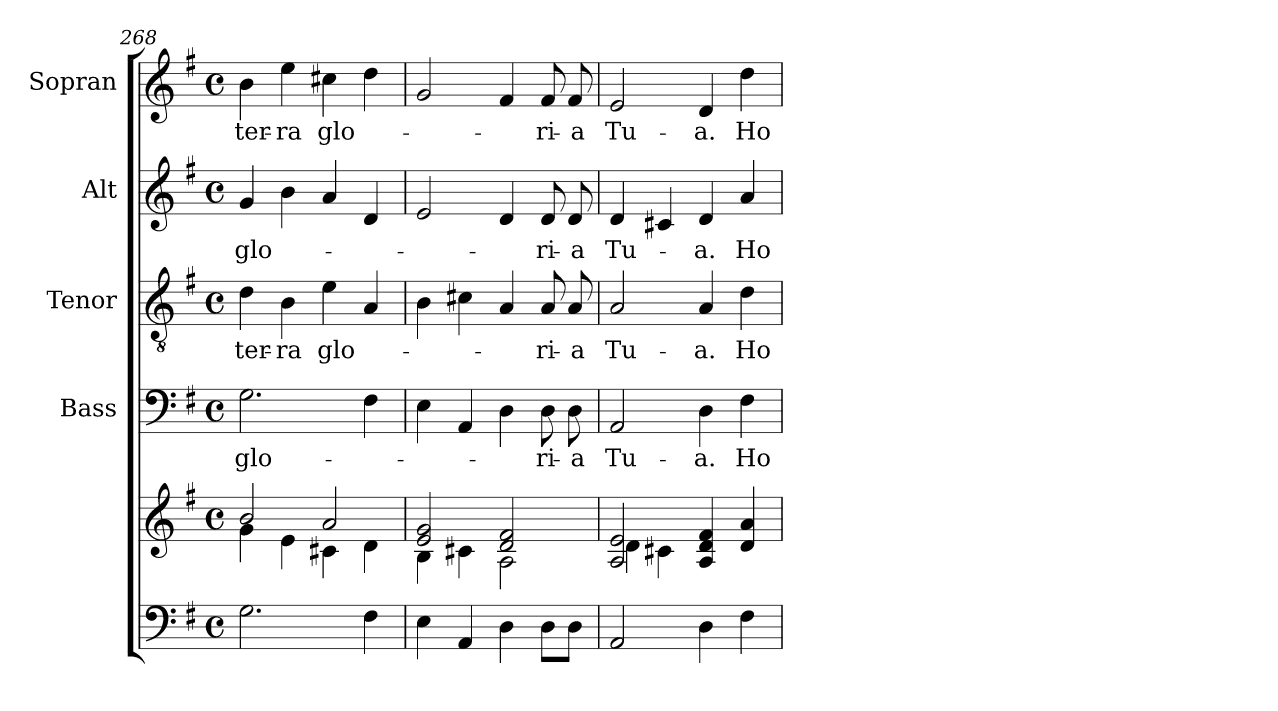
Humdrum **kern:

**kern	**kern	**kern	**text	**kern	**text	**kern	**text	**kern	**text
*part5	*part5	*part4	*part4	*part3	*part3	*part2	*part2	*part1	*part1
*staff6	*staff5	*staff4	*staff4	*staff3	*staff3	*staff2	*staff2	*staff1	*staff1
*	*	*I"Bass	*	*I"Tenor	*	*I"Alt	*	*I"Sopran	*
*	*	*I'B.	*	*I'T.	*	*I'A.	*	*I'S.	*
*clefF4	*clefG2	*clefF4	*	*clefGv2	*	*clefG2	*	*clefG2	*
*k[f#]	*k[f#]	*k[f#]	*	*k[f#]	*	*k[f#]	*	*k[f#]	*
*G:	*G:	*G:	*	*G:	*	*G:	*	*G:	*
*M4/4	*M4/4	*M4/4	*	*M4/4	*	*M4/4	*	*M4/4	*
*met(c)	*met(c)	*met(c)	*	*met(c)	*	*met(c)	*	*met(c)	*
=268	=268	=268	=268	=268	=268	=268	=268	=268	=268
*	*^	*	*	*	*	*	*	*	*
!	!	!	!	!LO:LY:b	!	!LO:LY:b	!	!LO:LY:b	!	!LO:LY:b
2.G\	2b/	4g\	2.G\	glo-	4d\	ter-	4g/	glo-	4b\	ter-
!	!	!	!	!	!	!LO:LY:b	!	!	!	!LO:LY:b
.	.	4e\	.	.	4B\	-ra	4b\	.	4ee\	-ra
!	!	!	!	!	!	!LO:LY:b	!	!	!	!LO:LY:b
.	2a/	4c#X\	.	.	4e\	glo-	4a/	.	4cc#X\	glo-
4F#\	.	4d\	4F#\	.	4A/	.	4d/	.	4dd\	.
!!LO:LB:g=z
=269	=269	=269	=269	=269	=269	=269	=269	=269	=269	=269
4E\	2e/ 2g/	4B\	4E\	.	4B\	.	2e/	.	2g/	.
4AA/	.	4c#X\	4AA/	.	4c#X\	.	.	.	.	.
4D\	2d/ 2f#/	2A\	4D\	.	4A/	.	4d/	.	4f#/	.
!	!	!	!	!LO:LY:b	!	!LO:LY:b	!	!LO:LY:b	!	!LO:LY:b
8D\L	.	.	8D\	-ri-	8A/	-ri-	8d/	-ri-	8f#/	-ri-
!	!	!	!	!LO:LY:b	!	!LO:LY:b	!	!LO:LY:b	!	!LO:LY:b
8D\J	.	.	8D\	-a	8A/	-a	8d/	-a	8f#/	-a
=270	=270	=270	=270	=270	=270	=270	=270	=270	=270	=270
!	!	!	!	!LO:LY:b	!	!LO:LY:b	!	!LO:LY:b	!	!LO:LY:b
2AA/	2A/ 2e/	4d\	2AA/	Tu-	2A/	Tu-	4d/	Tu-	2e/	Tu-
.	.	4c#X\	.	.	.	.	4c#X/	.	.	.
!	!	!	!	!LO:LY:b	!	!LO:LY:b	!	!LO:LY:b	!	!LO:LY:b
4D\	4A/ 4d/ 4f#/	2ryy	4D\	-a.	4A/	-a.	4d/	-a.	4d/	-a.
!	!	!	!	!LO:LY:b	!	!LO:LY:b	!	!LO:LY:b	!	!LO:LY:b
4F#\	4d/ 4a/	.	4F#\	Ho-	4d\	Ho-	4a/	Ho-	4dd\	Ho-
*	*v	*v	*	*	*	*	*	*	*	*
=	=	=	=	=	=	=	=	=	=
*-	*-	*-	*-	*-	*-	*-	*-	*-	*-
